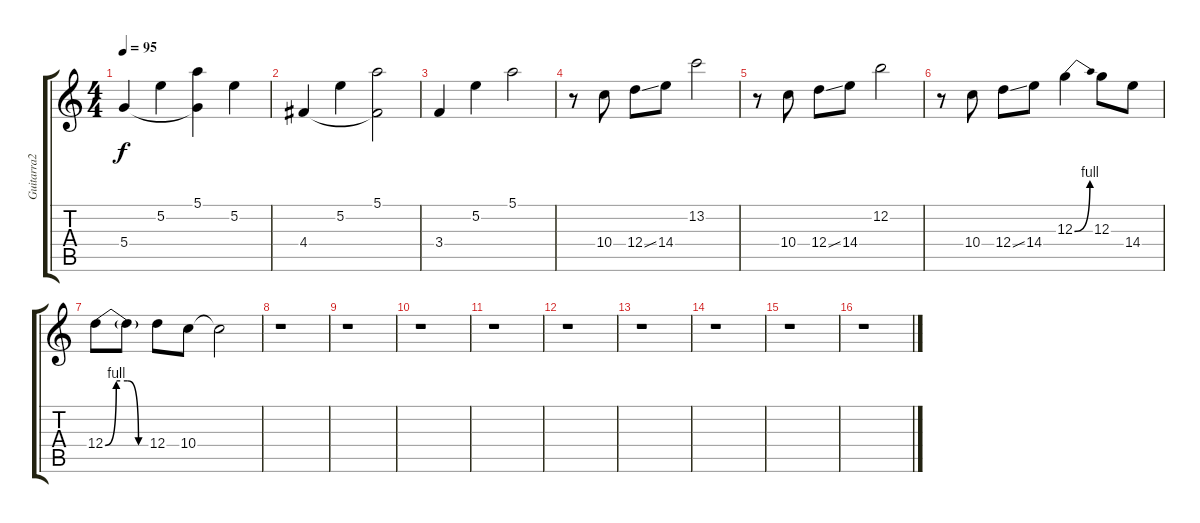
\track ("Guitarra2 (Uoho)" "Guitarra2 ") {instrument distortionguitar}
\staff {score tabs}
\tuning (E4 B3 G3 D3 A2 E2) {hide}
\ts (4 4)
\tempo 95
\clef g2
\ks c
5.4.4{dy f} 5.2.4 (5.1 5.4{t}).4 5.2.4 |
4.4.4 5.2.4 (5.1 4.4{t}).2 |
3.4.4 5.2.4 5.1.2 |
r.8 10.4.8 12.4{ss}.8 14.4.8 13.2.2 |
r.8 10.4.8 12.4{ss}.8 14.4.8 12.2.2 |
r.8 10.4.8 12.4{ss}.8 14.4.8 12.3{be (bend 0 0 60 4)}.4 12.3.8 14.4.8 |
12.4{be (custom 0 0 15 4 30 4 45 0 60 0)}.8 12.4{t}.8 12.4.8 10.4.8 10.4{t}.2 |
r.1 |
r.1 |
r.1 |
r.1 |
r.1 |
r.1 |
r.1 |
r.1 |
r.1
